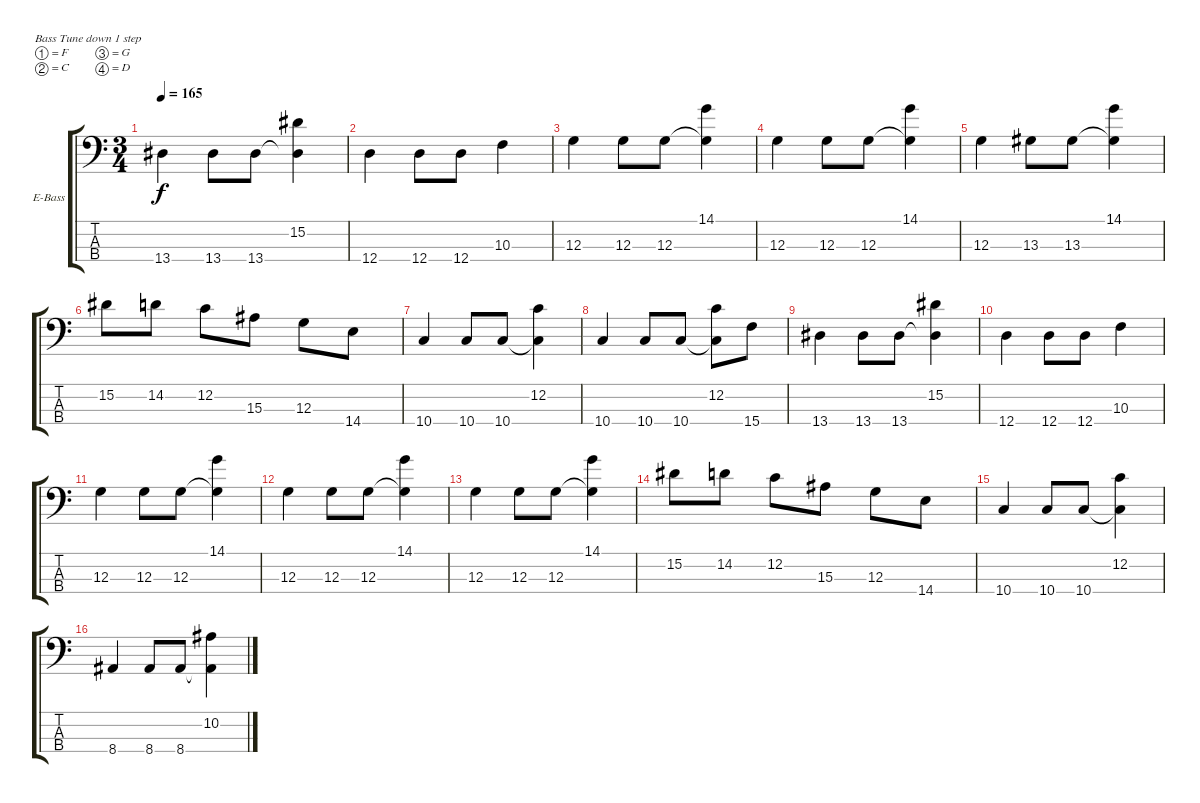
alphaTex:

\bracketExtendMode groupsimilarinstruments
\firstSystemTrackNameOrientation horizontal
\otherSystemsTrackNameOrientation horizontal
\track ("Electric Bass" "E-Bass") {instrument electricbassfinger}
\staff {score tabs}
\tuning (F2 C2 G1 D1)
\ts (3 4)
\tempo 165
\clef f4
\ks c
13.4.4{dy f} 13.4.8 13.4.8 (15.2 13.4{t}).4 |
12.4.4 12.4.8 12.4.8 10.3.4 |
12.3.4 12.3.8 12.3.8 (14.1 12.3{t}).4 |
12.3.4 12.3.8 12.3.8 (14.1 12.3{t}).4 |
12.3.4 13.3.8 13.3.8 (14.1 13.3{t}).4 |
15.2.8 14.2.8 12.2.8 15.3.8 12.3.8 14.4.8 |
10.4.4 10.4.8 10.4.8 (12.2 10.4{t}).4 |
10.4.4 10.4.8 10.4.8 (12.2 10.4{t}).8 15.4.8 |
13.4.4 13.4.8 13.4.8 (15.2 13.4{t}).4 |
12.4.4 12.4.8 12.4.8 10.3.4 |
12.3.4 12.3.8 12.3.8 (14.1 12.3{t}).4 |
12.3.4 12.3.8 12.3.8 (14.1 12.3{t}).4 |
12.3.4 12.3.8 12.3.8 (14.1 12.3{t}).4 |
15.2.8 14.2.8 12.2.8 15.3.8 12.3.8 14.4.8 |
10.4.4 10.4.8 10.4.8 (12.2 10.4{t}).4 |
8.4.4 8.4.8 8.4.8 (10.2 8.4{t}).4
